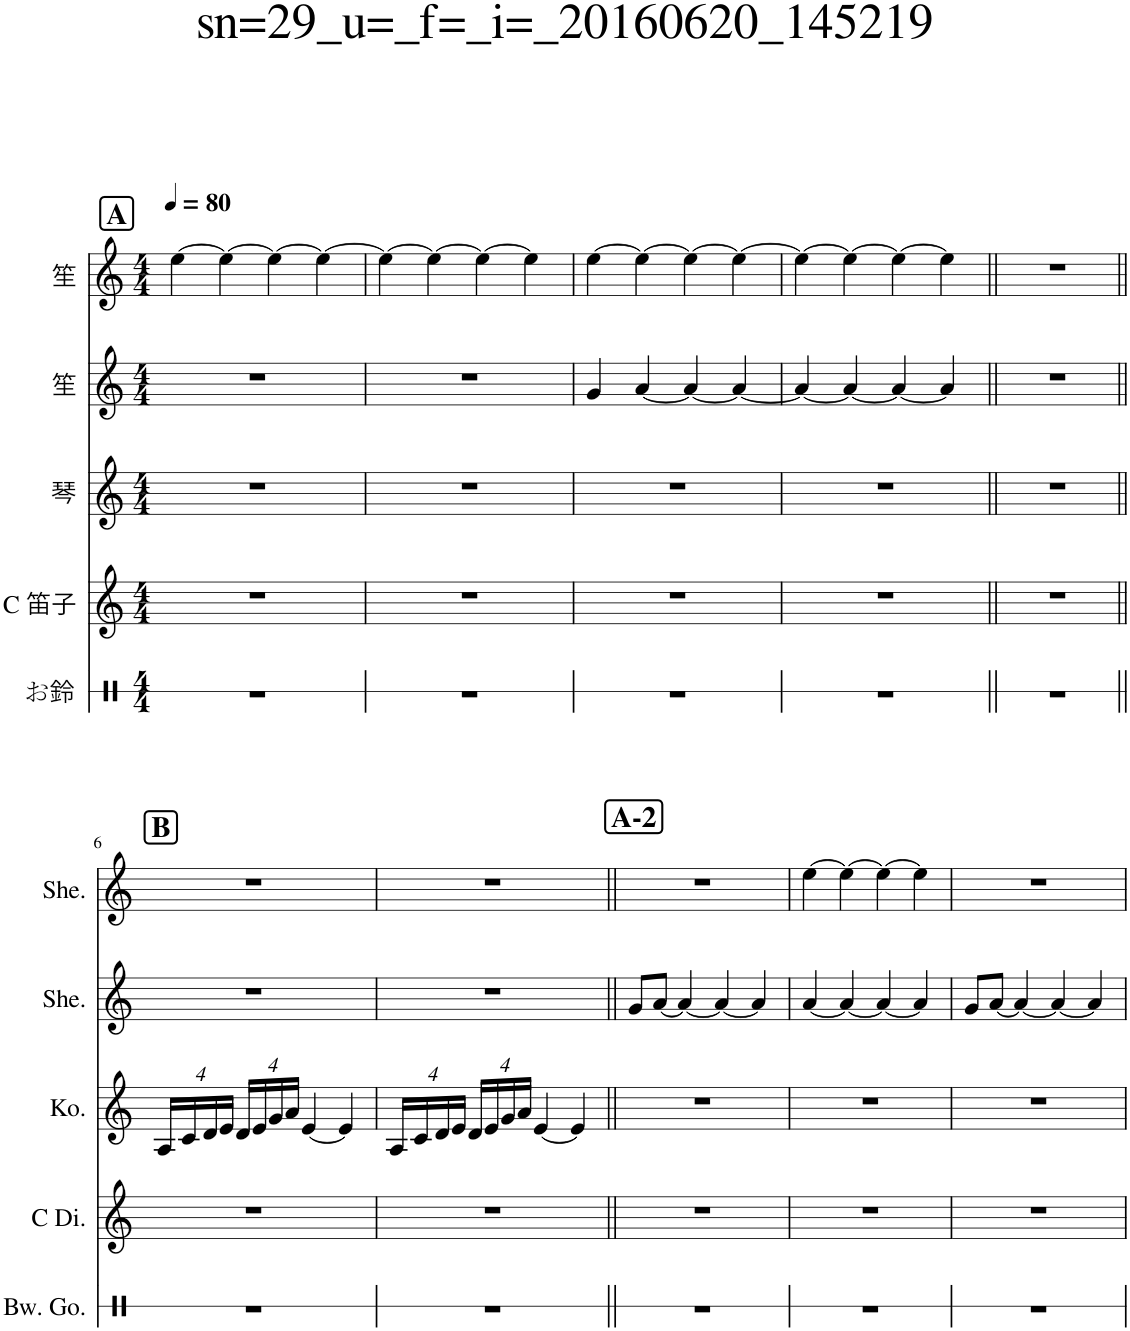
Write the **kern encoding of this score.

**kern	**kern	**kern	**kern	**kern
*part5	*part4	*part3	*part2	*part1
*staff5	*staff4	*staff3	*staff2	*staff1
*I"お鈴	*I"C 笛子	*I"琴	*I"笙	*I"笙
*stria1	*	*	*	*
*clefX	*clefG2	*clefG2	*clefG2	*clefG2
*	*Trd12c21	*	*	*
*k[]	*k[]	*k[]	*k[]	*k[]
*M4/4	*M4/4	*M4/4	*M4/4	*M4/4
*MM80	*MM80	*MM80	*MM80	*MM80
!!LO:REH:place=s1:a:B:cj:fs=14:t=A
=1	=1	=1	=1	=1
1r	1r	1r	1r	[4ee\
.	.	.	.	4ee\_
.	.	.	.	4ee\_
.	.	.	.	4ee\_
=2	=2	=2	=2	=2
1r	1r	1r	1r	4ee\_
.	.	.	.	4ee\_
.	.	.	.	4ee\_
.	.	.	.	4ee\]
=3	=3	=3	=3	=3
1r	1r	1r	4g/	[4ee\
.	.	.	[4a/	4ee\_
.	.	.	4a/_	4ee\_
.	.	.	4a/_	4ee\_
=4	=4	=4	=4	=4
1r	1r	1r	4a/_	4ee\_
.	.	.	4a/_	4ee\_
.	.	.	4a/_	4ee\_
.	.	.	4a/]	4ee\]
=5||	=5||	=5||	=5||	=5||
1r	1r	1r	1r	1r
!!LO:LB:g=z
!!LO:REH:place=s1:a:B:cj:fs=14:t=B
=6||	=6||	=6||	=6||	=6||
1r	1r	16A/LL	1r	1r
.	.	16c/	.	.
.	.	16d/	.	.
.	.	16e/JJ	.	.
.	.	16d/LL	.	.
.	.	16e/	.	.
.	.	16g/	.	.
.	.	16a/JJ	.	.
.	.	[4e/	.	.
.	.	4e/]	.	.
=7	=7	=7	=7	=7
1r	1r	16A/LL	1r	1r
.	.	16c/	.	.
.	.	16d/	.	.
.	.	16e/JJ	.	.
.	.	16d/LL	.	.
.	.	16e/	.	.
.	.	16g/	.	.
.	.	16a/JJ	.	.
.	.	[4e/	.	.
.	.	4e/]	.	.
!!LO:REH:place=s1:a:B:cj:fs=14:t=A-2
=8||	=8||	=8||	=8||	=8||
1r	1r	1r	8g/L	1r
.	.	.	[8a/J	.
.	.	.	4a/_	.
.	.	.	4a/_	.
.	.	.	4a/]	.
=9	=9	=9	=9	=9
1r	1r	1r	[4a/	[4ee\
.	.	.	4a/_	4ee\_
.	.	.	4a/_	4ee\_
.	.	.	4a/]	4ee\]
=10	=10	=10	=10	=10
1r	1r	1r	8g/L	1r
.	.	.	[8a/J	.
.	.	.	4a/_	.
.	.	.	4a/_	.
.	.	.	4a/]	.
=	=	=	=	=
*-	*-	*-	*-	*-
